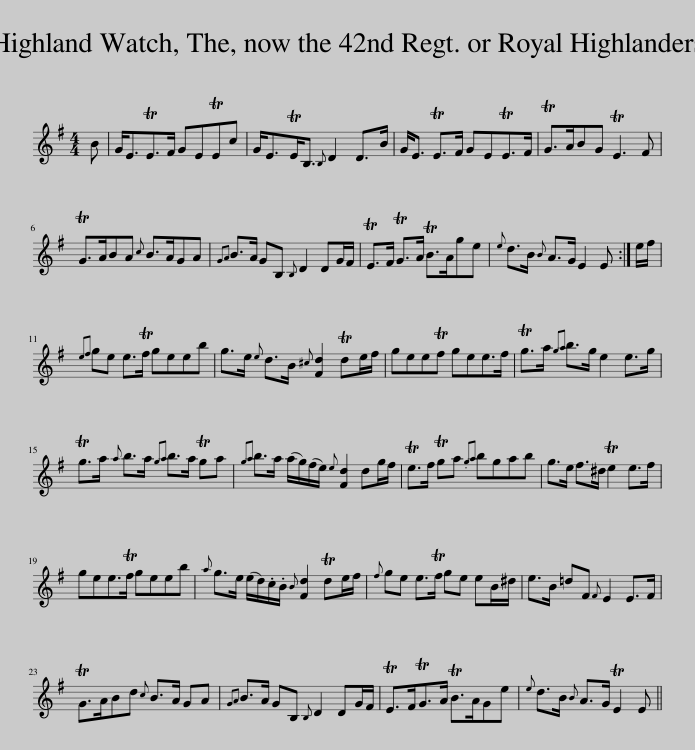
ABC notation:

X:1
L:1/8
M:4/4
I:linebreak $
K:Emin
V:1 treble
V:1
 B | G<ETE>F GETEc | G<ETE<B,{B,} D2 D>B | G<E TE>F GETE>F | TG>ABG TE3 F |$ %5
 TG>ABA{c} B>AGA |{GA} B>A GB,{B,} D2 DG/F/ | TE>F TG>A TB>Age |{e} d>B{B} A>G E2 E :| e/f/ |$ %10
{ef} ge e>Tf geeb | g>e{e} d>B{^c} [Fd]2 Tde/f/ | geeTf gee>f | Tg>a{ga} b>g e2 e>g |$ Tg>a{a} b>a{ga} b>a Tga | %15
{ga} b>a (a/g/)(f/e/){e} [Fd]2 dg/f/ | Te>f Tga{.ga} bgab | g>e f>^d Te2 e>f |$ gee>Tf geeb |{a} g>e (e/d/).c/.B/{B} [Fd]2 Tde/f/ | %20
{f} ge e>Tf ge eB/^d/ | e>B =dF{F} E2 E>F |$ TG>ABd{c} B>A GA |{GA} B>A GB,{B,} D2 DG/F/ | TE>FTG>A TB>AGe | %25
{e} d>B{B} A>G TE2 E || %26
